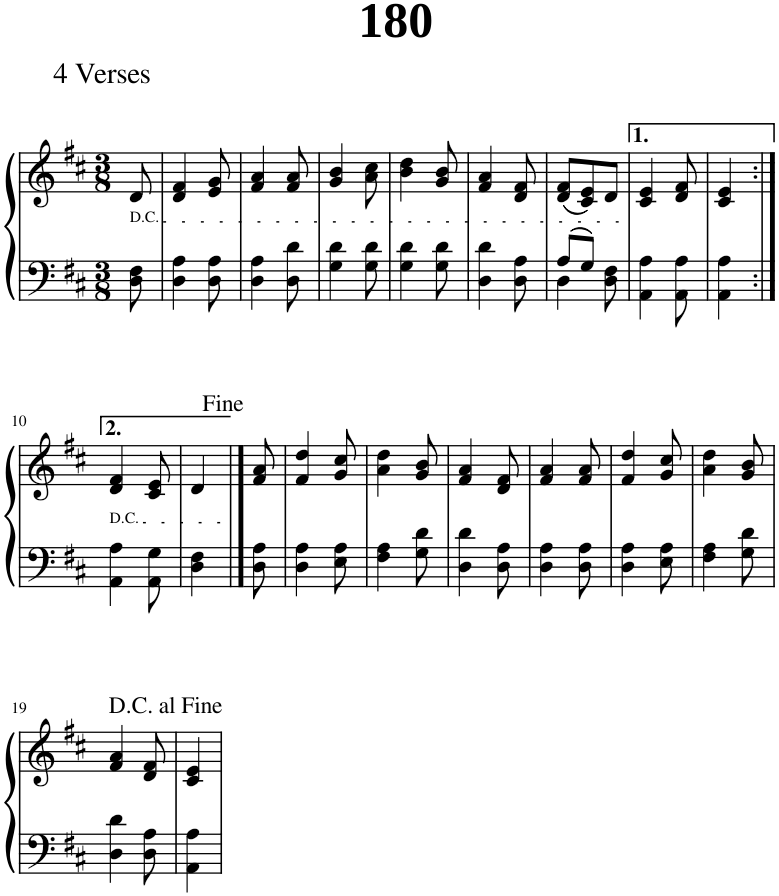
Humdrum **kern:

**kern	**kern
*part1	*part1
*staff2	*staff1
*I"Piano	*
*I'Pno.	*
*clefF4	*clefG2
*k[f#c#]	*k[f#c#]
*M3/8	*M3/8
=1	=1
8D\ 8F#\	8d/
=2	=2
4D\ 4A\	4d/ 4f#/
8D\ 8A\	8e/ 8g/
=3	=3
4D\ 4A\	4f#/ 4a/
8D\ 8d\	8f#/ 8a/
=4	=4
4G\ 4d\	4g/ 4b/
8G\ 8d\	8a\ 8cc#\
=5	=5
4G\ 4d\	4b\ 4dd\
8G\ 8d\	8g/ 8b/
=6	=6
4D\ 4d\	4f#/ 4a/
8D\ 8A\	8d/ 8f#/
=7	=7
*^	*
8A/L	4D\	(8d/ 8f#/L
8G/J	.	8c#/ 8e/)
8ryy	8D\ 8F#\	8d/J
*v	*v	*
=8	=8
4AA\ 4A\	4c#/ 4e/
8AA\ 8A\	8d/ 8f#/
=9	=9
4AA\ 4A\	4c#/ 4e/
!!LO:LB:g=z
=10:|!	=10:|!
4AA\ 4A\	4d/ 4f#/
8AA\ 8G\	8c#/ 8e/
=11	=11
4D\ 4F#\	4d/
==12	==12
8D\ 8A\	8f#/ 8a/
=13	=13
4D\ 4A\	4f#/ 4dd/
8E\ 8A\	8g/ 8cc#/
=14	=14
4F#\ 4A\	4a\ 4dd\
8G\ 8d\	8g/ 8b/
=15	=15
4D\ 4d\	4f#/ 4a/
8D\ 8A\	8d/ 8f#/
=16	=16
4D\ 4A\	4f#/ 4a/
8D\ 8A\	8f#/ 8a/
=17	=17
4D\ 4A\	4f#/ 4dd/
8E\ 8A\	8g/ 8cc#/
=18	=18
4F#\ 4A\	4a\ 4dd\
8G\ 8d\	8g/ 8b/
!!LO:LB:g=z
=19	=19
4D\ 4d\	4f#/ 4a/
8D\ 8A\	8d/ 8f#/
=20	=20
4AA\ 4A\	4c#/ 4e/
=	=
*-	*-
